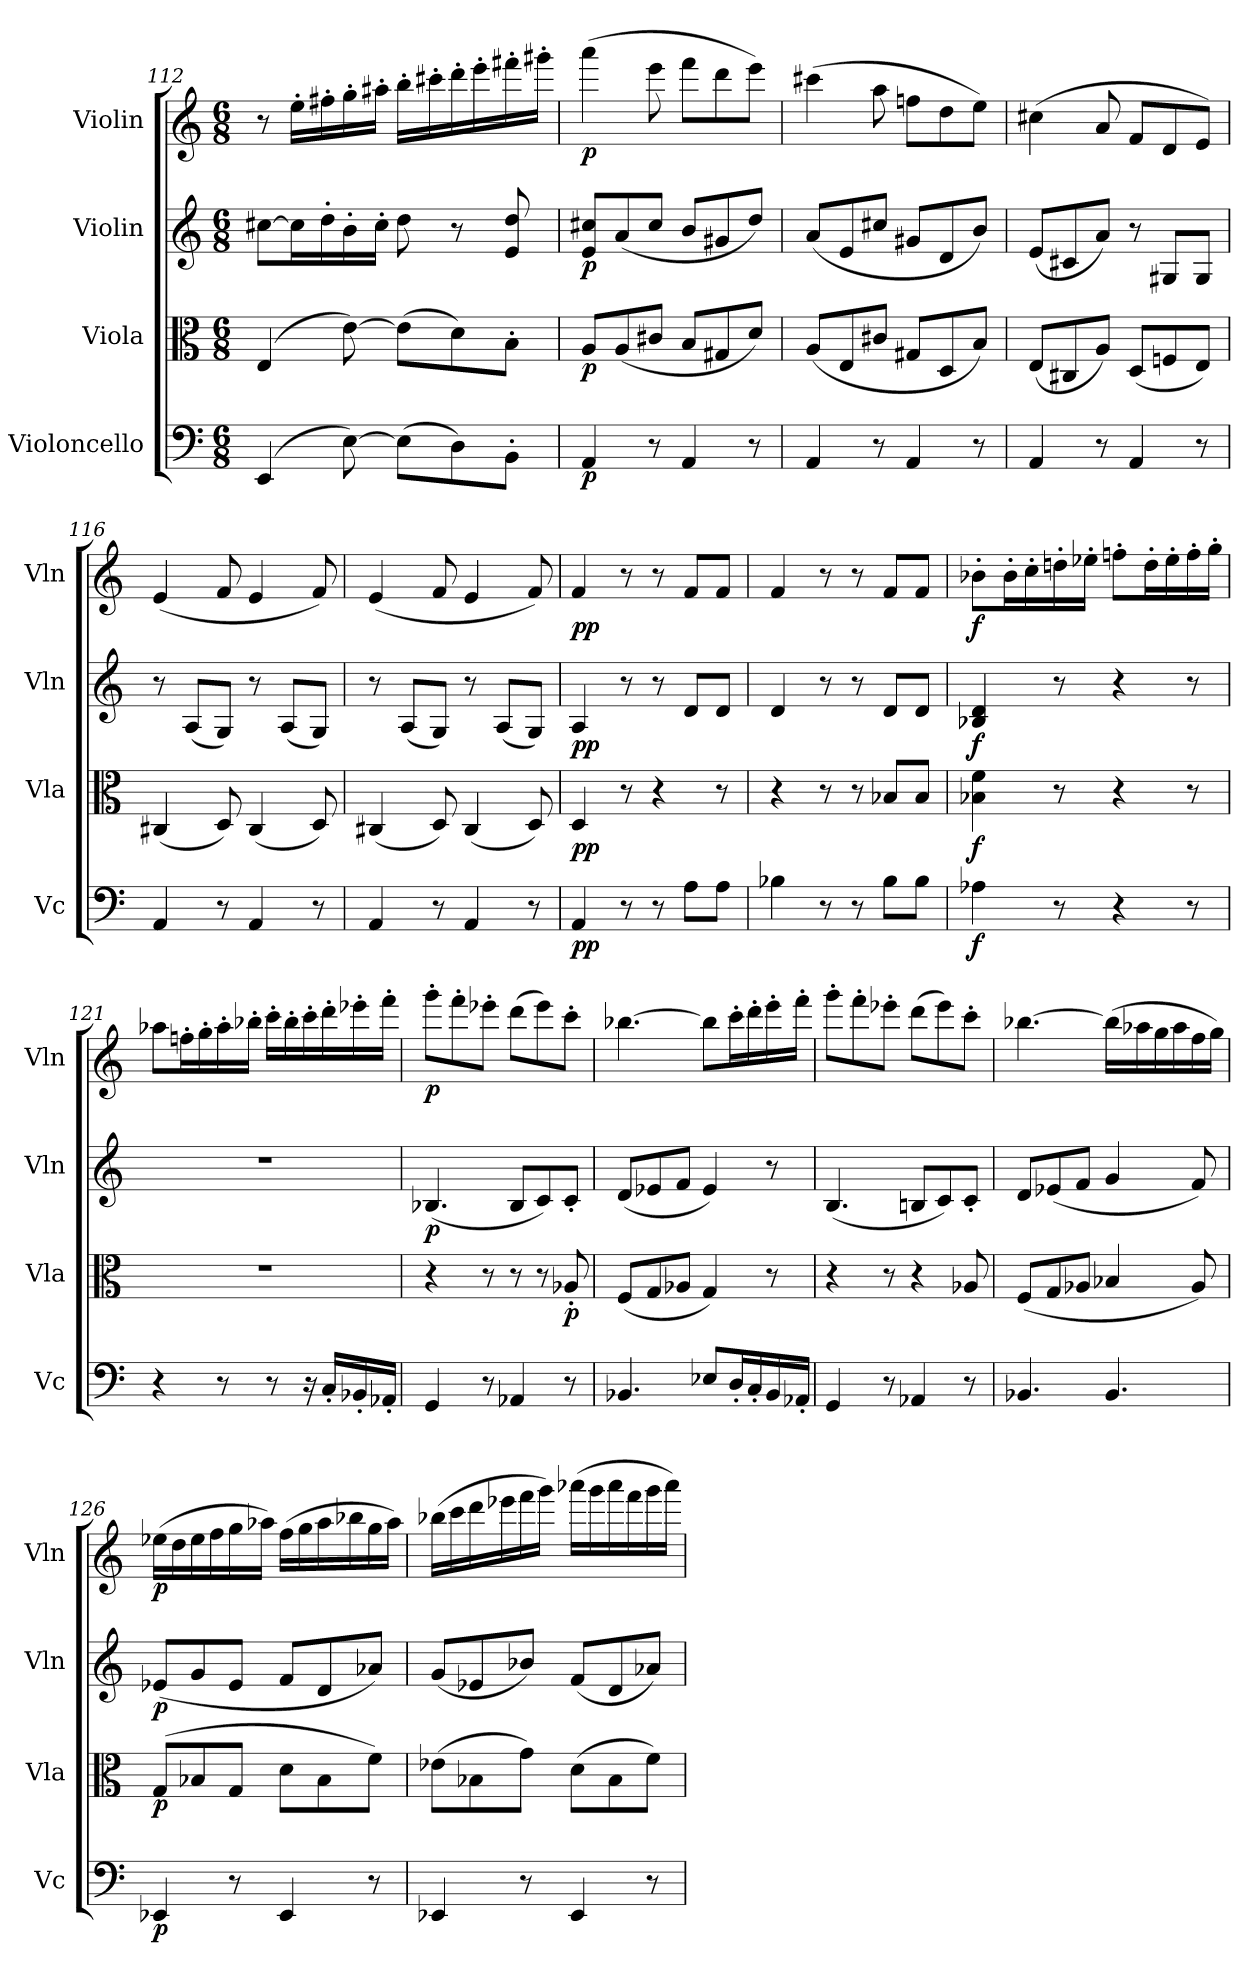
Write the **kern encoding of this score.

**kern	**dynam	**kern	**dynam	**kern	**dynam	**kern	**dynam
*part4	*part4	*part3	*part3	*part2	*part2	*part1	*part1
*staff4	*staff4	*staff3	*staff3	*staff2	*staff2	*staff1	*staff1
*I"Violoncello	*	*I"Viola	*	*I"Violin	*	*I"Violin	*
*I'Vc	*	*I'Vla	*	*I'Vln	*	*I'Vln	*
*clefF4	*	*clefC3	*	*clefG2	*	*clefG2	*
*k[]	*	*k[]	*	*k[]	*	*k[]	*
*a:	*	*a:	*	*a:	*	*a:	*
*M6/8	*	*M6/8	*	*M6/8	*	*M6/8	*
=112	=112	=112	=112	=112	=112	=112	=112
(4EE/	.	(4E/	.	[8cc#X\L	.	8r	.
.	.	.	.	16cc#\L]	.	16ee'\LL	.
.	.	.	.	16dd'\	.	16ff#X'\	.
[8E\)	.	[8e\)	.	16b'\	.	16gg'\	.
.	.	.	.	16cc#'\JJ	.	16aa#X'\JJ	.
(8E\L]	.	(8e\L]	.	8dd\	.	16bb'\LL	.
.	.	.	.	.	.	16ccc#X'\	.
8D\)	.	8d\)	.	8r	.	16ddd'\	.
.	.	.	.	.	.	16eee'\	.
8BB'\J	.	8B'\J	.	8e/ 8dd/	.	16fff#X'\	.
.	.	.	.	.	.	16ggg#X'\JJ	.
=113	=113	=113	=113	=113	=113	=113	=113
4AA/	p	8A/L	p	8e/ 8cc#X/L	p	(4aaa\	p
.	.	(8A/	.	(8a/	.	.	.
8r	.	8c#X/J	.	8cc#/J	.	8eee\	.
4AA/	.	8B/L	.	8b/L	.	8fff\L	.
.	.	8G#X/	.	8g#X/	.	8ddd\	.
8r	.	8d/J)	.	8dd/J)	.	8eee\J)	.
=114	=114	=114	=114	=114	=114	=114	=114
4AA/	.	(8A/L	.	(8a/L	.	(4ccc#X\	.
.	.	8E/	.	8e/	.	.	.
8r	.	8c#X/J	.	8cc#X/J	.	8aa\	.
4AA/	.	8G#X/L	.	8g#X/L	.	8ffn\L	.
.	.	8D/	.	8d/	.	8dd\	.
8r	.	8B/J)	.	8b/J)	.	8ee\J)	.
=115	=115	=115	=115	=115	=115	=115	=115
4AA/	.	(8E/L	.	(8e/L	.	(4cc#X\	.
.	.	8C#X/	.	8c#X/	.	.	.
8r	.	8A/J)	.	8a/J)	.	8a/	.
4AA/	.	(8D/L	.	8r	.	8f/L	.
.	.	8Fn/	.	8G#X/L	.	8d/	.
8r	.	8E/J)	.	8G#/J	.	8e/J)	.
=116	=116	=116	=116	=116	=116	=116	=116
4AA/	.	(4C#X/	.	8r	.	(4e/	.
.	.	.	.	(8A/L	.	.	.
8r	.	8D/)	.	8G/J)	.	8f/	.
4AA/	.	(4C#/	.	8r	.	4e/	.
.	.	.	.	(8A/L	.	.	.
8r	.	8D/)	.	8G/J)	.	8f/)	.
=117	=117	=117	=117	=117	=117	=117	=117
4AA/	.	(4C#X/	.	8r	.	(4e/	.
.	.	.	.	(8A/L	.	.	.
8r	.	8D/)	.	8G/J)	.	8f/	.
4AA/	.	(4C#/	.	8r	.	4e/	.
.	.	.	.	(8A/L	.	.	.
8r	.	8D/)	.	8G/J)	.	8f/)	.
=118	=118	=118	=118	=118	=118	=118	=118
4AA/	pp	4D/	pp	4A/	pp	4f/	pp
8r	.	8r	.	8r	.	8r	.
8r	.	4r	.	8r	.	8r	.
8A\L	.	.	.	8d/L	.	8f/L	.
8A\J	.	8r	.	8d/J	.	8f/J	.
=119	=119	=119	=119	=119	=119	=119	=119
4B-X\	.	4r	.	4d/	.	4f/	.
8r	.	8r	.	8r	.	8r	.
8r	.	8r	.	8r	.	8r	.
8B-\L	.	8B-X/L	.	8d/L	.	8f/L	.
8B-\J	.	8B-/J	.	8d/J	.	8f/J	.
=120	=120	=120	=120	=120	=120	=120	=120
4A-X\	f	4B-X\ 4f\	f	4B-X/ 4d/	f	8b-X'\L	f
.	.	.	.	.	.	16b-'\L	.
.	.	.	.	.	.	16cc'\	.
8r	.	8r	.	8r	.	16ddn'\	.
.	.	.	.	.	.	16ee-X'\JJ	.
4r	.	4r	.	4r	.	8ffn'\L	.
.	.	.	.	.	.	16dd'\L	.
.	.	.	.	.	.	16ee-'\	.
8r	.	8r	.	8r	.	16ff'\	.
.	.	.	.	.	.	16gg'\JJ	.
=121	=121	=121	=121	=121	=121	=121	=121
4r	.	2.r	.	2.r	.	8aa-X\L	.
.	.	.	.	.	.	16ffn'\L	.
.	.	.	.	.	.	16gg'\	.
8r	.	.	.	.	.	16aa-'\	.
.	.	.	.	.	.	16bb-X'\JJ	.
8r	.	.	.	.	.	16ccc'\LL	.
.	.	.	.	.	.	16bb-'\	.
16r	.	.	.	.	.	16ccc'\	.
16C'/LL	.	.	.	.	.	16ddd'\	.
16BB-X'/	.	.	.	.	.	16eee-X'\	.
16AA-X'/JJ	.	.	.	.	.	16fff'\JJ	.
=122	=122	=122	=122	=122	=122	=122	=122
4GG/	.	4r	.	(4.B-X/	p	8ggg'\L	p
.	.	.	.	.	.	8fff'\	.
8r	.	8r	.	.	.	8eee-X'\J	.
4AA-X/	.	8r	.	8B-/L	.	(8ddd\L	.
.	.	8r	.	8c/)	.	8eee-\)	.
8r	.	8A-X'/	p	8c'/J	.	8ccc'\J	.
=123	=123	=123	=123	=123	=123	=123	=123
4.BB-X/	.	(8F/L	.	(8d/L	.	[4.bb-X\	.
.	.	8G/	.	8e-X/	.	.	.
.	.	8A-X/J	.	8f/J	.	.	.
8E-X/L	.	4G/)	.	4e-/)	.	8bb-\L]	.
16D'/L	.	.	.	.	.	16ccc'\L	.
16C'/	.	.	.	.	.	16ddd'\	.
16BB-/	.	8r	.	8r	.	16eee'\	.
16AA-X'/JJ	.	.	.	.	.	16fff'\JJ	.
=124	=124	=124	=124	=124	=124	=124	=124
4GG/	.	4r	.	(4.B/	.	8ggg'\L	.
.	.	.	.	.	.	8fff'\	.
8r	.	8r	.	.	.	8eee-X'\J	.
4AA-X/	.	4r	.	8Bn/L	.	(8ddd\L	.
.	.	.	.	8c/)	.	8eee-\)	.
8r	.	8A-X/	.	8c'/J	.	8ccc'\J	.
=125	=125	=125	=125	=125	=125	=125	=125
4.BB-X/	.	(8F/L	.	8d/L	.	[4.bb-X\	.
.	.	8G/	.	(8e-X/	.	.	.
.	.	8A-X/J	.	8f/J	.	.	.
4.BB-/	.	4B-X/	.	4g/	.	(16bb-\LL]	.
.	.	.	.	.	.	16aa-X\	.
.	.	.	.	.	.	16gg\	.
.	.	.	.	.	.	16aa-\	.
.	.	8A-/)	.	8f/)	.	16ff\	.
.	.	.	.	.	.	16gg\JJ)	.
=126	=126	=126	=126	=126	=126	=126	=126
4EE-X/	p	(8G/L	p	(8e-X/L	p	(16ee-X\LL	p
.	.	.	.	.	.	16dd\	.
.	.	8B-X/	.	8g/	.	16ee-\	.
.	.	.	.	.	.	16ff\	.
8r	.	8G/J	.	8e-/J	.	16gg\	.
.	.	.	.	.	.	16aa-X\JJ)	.
4EE-/	.	8d\L	.	8f/L	.	(16ff\LL	.
.	.	.	.	.	.	16gg\	.
.	.	8B-\	.	8d/	.	16aa-\	.
.	.	.	.	.	.	16bb-X\	.
8r	.	8f\J)	.	8a-X/J)	.	16gg\	.
.	.	.	.	.	.	16aa-\JJ)	.
=127	=127	=127	=127	=127	=127	=127	=127
4EE-X/	.	(8e-X\L	.	(8g/L	.	(16bb-X\LL	.
.	.	.	.	.	.	16ccc\	.
.	.	8B-X\	.	8e-X/	.	16ddd\	.
.	.	.	.	.	.	16eee-X\	.
8r	.	8g\J)	.	8b-X/J)	.	16fff\	.
.	.	.	.	.	.	16ggg\JJ)	.
4EE-/	.	(8d\L	.	(8f/L	.	(16aaa-X\LL	.
.	.	.	.	.	.	16ggg\	.
.	.	8B-\	.	8d/	.	16aaa-\	.
.	.	.	.	.	.	16fff\	.
8r	.	8f\J)	.	8a-X/J)	.	16ggg\	.
.	.	.	.	.	.	16aaa-\JJ)	.
=	=	=	=	=	=	=	=
*-	*-	*-	*-	*-	*-	*-	*-
